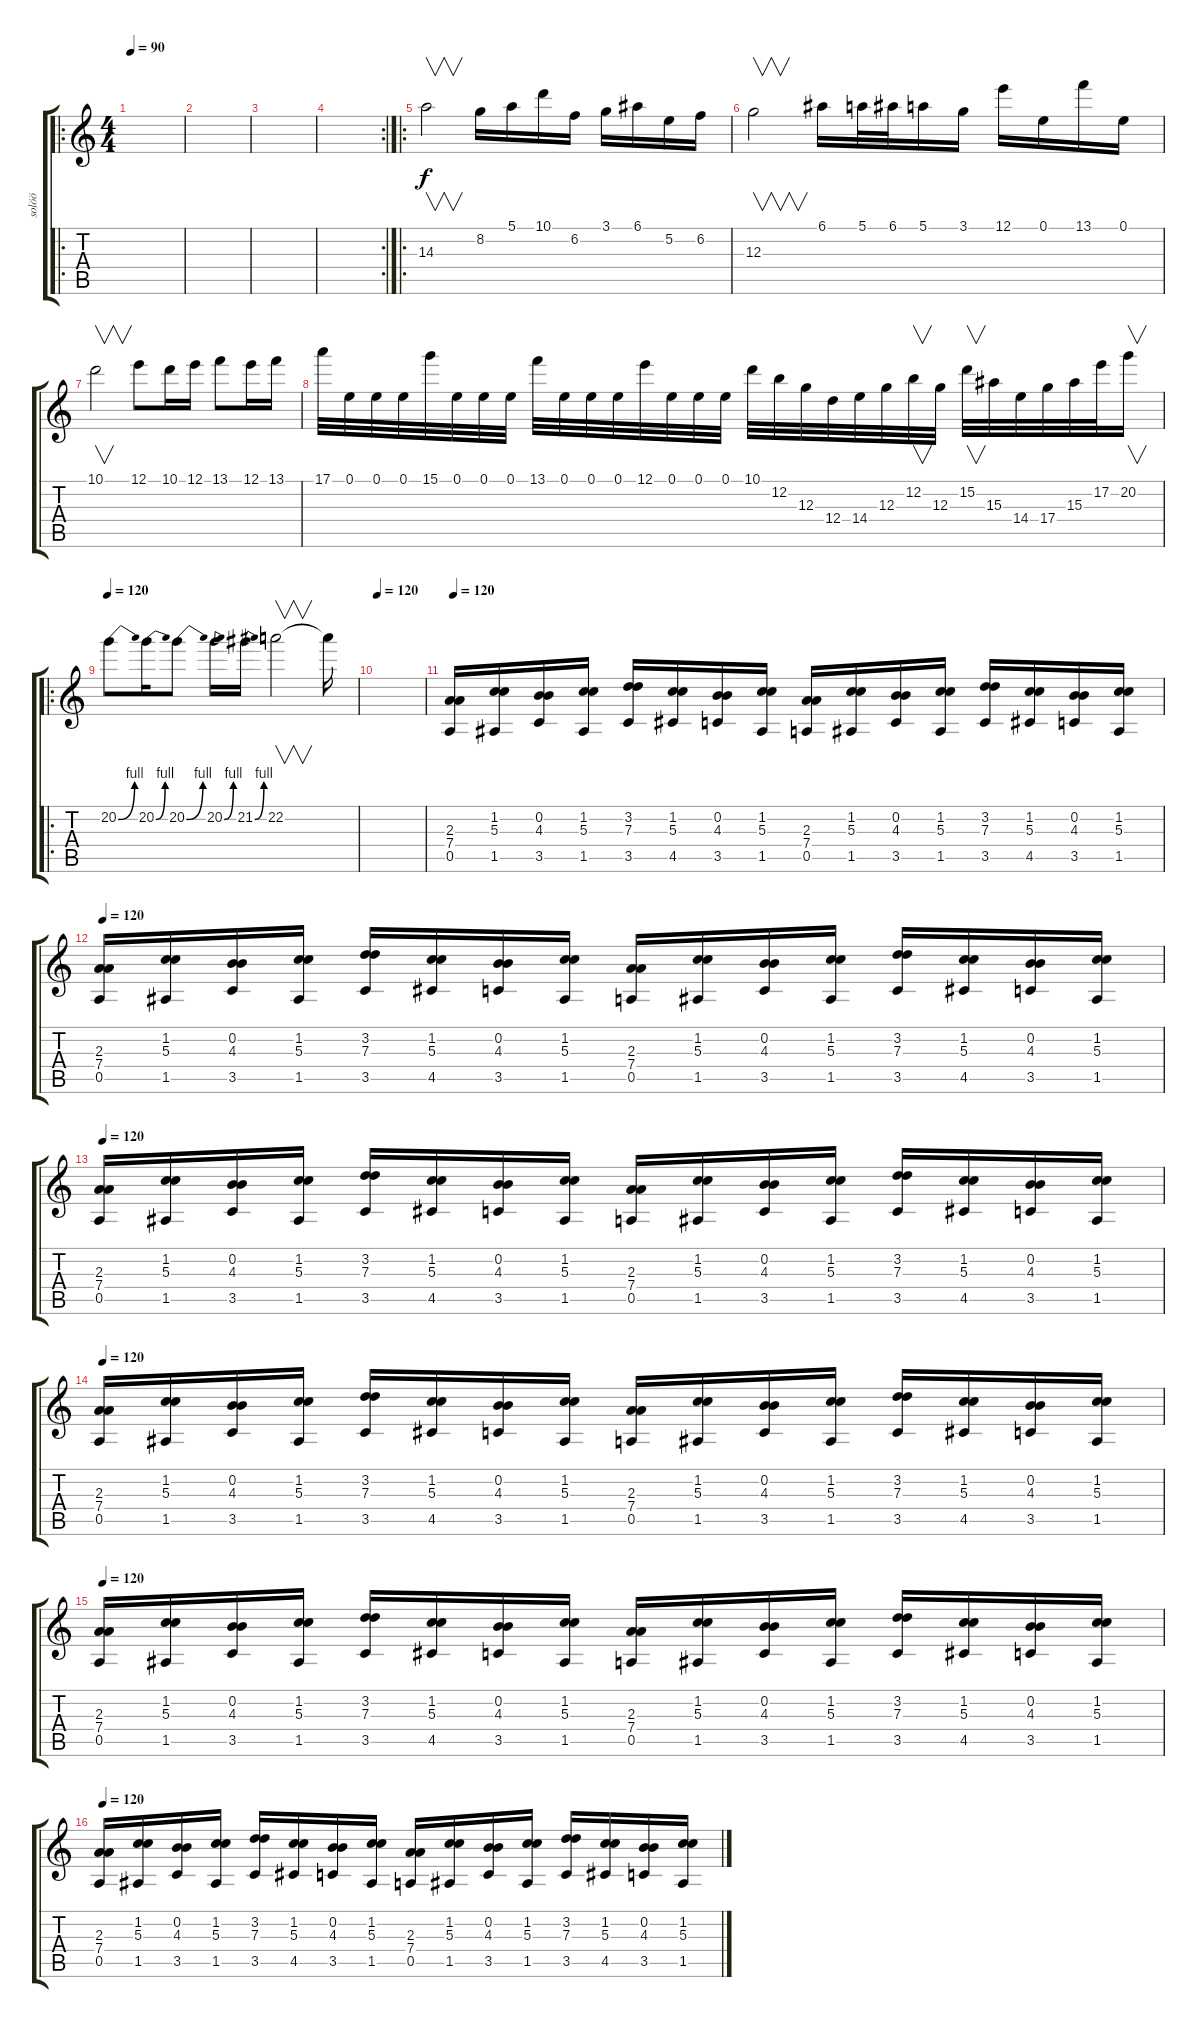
\track ("solöö" "solöö") {instrument overdrivenguitar}
\staff {score tabs}
\tuning (E4 B3 G3 D3 A2 E2) {hide}
\ro
\ts (4 4)
\tempo 90
\clef g2
\ks c
|
|
|
\rc 2
|
\ro
14.3.2{v} 8.2.16 5.1.16 10.1.16 6.2.16 3.1.16 6.1.16 5.2.16 6.2.16 |
12.3.2{v} 6.1.16 5.1.32 6.1.32 5.1.16 3.1.16 12.1.16 0.1.16 13.1.16 0.1.16 |
10.1.2{v} 12.1.8 10.1.16 12.1.16 13.1.8 12.1.16 13.1.16 |
17.1.32 0.1.32 0.1.32 0.1.32 15.1.32 0.1.32 0.1.32 0.1.32 13.1.32 0.1.32 0.1.32 0.1.32 12.1.32 0.1.32 0.1.32 0.1.32 10.1.32 12.2.32 12.3.32 12.4.32 14.4.32 12.3.32 12.2.32{v} 12.3.32 15.2.32{v} 15.3.32 14.4.32 17.4.32 15.3.32 17.2.32 20.2.16{v} |
\ro
\tempo 120
20.2{be (bend 0 0 60 4)}.8 20.2{be (bend 0 0 60 4)}.16 20.2{be (bend 0 0 60 4)}.8 20.2{be (bend 0 0 60 4)}.16 21.2{be (bend 0 0 60 4)}.16 22.2.2{v} 22.2{t}.16 |
\tempo 120
|
\tempo 120
(2.3 7.4 0.5).16{volume 11 instrument overdrivenguitar} (1.2 5.3 1.5).16 (0.2 4.3 3.5).16 (1.2 5.3 1.5).16 (3.2 7.3 3.5).16 (1.2 5.3 4.5).16 (0.2 4.3 3.5).16 (1.2 5.3 1.5).16 (2.3 7.4 0.5).16 (1.2 5.3 1.5).16 (0.2 4.3 3.5).16 (1.2 5.3 1.5).16 (3.2 7.3 3.5).16 (1.2 5.3 4.5).16 (0.2 4.3 3.5).16 (1.2 5.3 1.5).16 |
\tempo 120
(2.3 7.4 0.5).16 (1.2 5.3 1.5).16 (0.2 4.3 3.5).16 (1.2 5.3 1.5).16 (3.2 7.3 3.5).16 (1.2 5.3 4.5).16 (0.2 4.3 3.5).16 (1.2 5.3 1.5).16 (2.3 7.4 0.5).16 (1.2 5.3 1.5).16 (0.2 4.3 3.5).16 (1.2 5.3 1.5).16 (3.2 7.3 3.5).16 (1.2 5.3 4.5).16 (0.2 4.3 3.5).16 (1.2 5.3 1.5).16 |
\tempo 120
(2.3 7.4 0.5).16 (1.2 5.3 1.5).16 (0.2 4.3 3.5).16 (1.2 5.3 1.5).16 (3.2 7.3 3.5).16 (1.2 5.3 4.5).16 (0.2 4.3 3.5).16 (1.2 5.3 1.5).16 (2.3 7.4 0.5).16 (1.2 5.3 1.5).16 (0.2 4.3 3.5).16 (1.2 5.3 1.5).16 (3.2 7.3 3.5).16 (1.2 5.3 4.5).16 (0.2 4.3 3.5).16 (1.2 5.3 1.5).16 |
\tempo 120
(2.3 7.4 0.5).16 (1.2 5.3 1.5).16 (0.2 4.3 3.5).16 (1.2 5.3 1.5).16 (3.2 7.3 3.5).16 (1.2 5.3 4.5).16 (0.2 4.3 3.5).16 (1.2 5.3 1.5).16 (2.3 7.4 0.5).16 (1.2 5.3 1.5).16 (0.2 4.3 3.5).16 (1.2 5.3 1.5).16 (3.2 7.3 3.5).16 (1.2 5.3 4.5).16 (0.2 4.3 3.5).16 (1.2 5.3 1.5).16 |
\tempo 120
(2.3 7.4 0.5).16 (1.2 5.3 1.5).16 (0.2 4.3 3.5).16 (1.2 5.3 1.5).16 (3.2 7.3 3.5).16 (1.2 5.3 4.5).16 (0.2 4.3 3.5).16 (1.2 5.3 1.5).16 (2.3 7.4 0.5).16 (1.2 5.3 1.5).16 (0.2 4.3 3.5).16 (1.2 5.3 1.5).16 (3.2 7.3 3.5).16 (1.2 5.3 4.5).16 (0.2 4.3 3.5).16 (1.2 5.3 1.5).16 |
\tempo 120
(2.3 7.4 0.5).16 (1.2 5.3 1.5).16 (0.2 4.3 3.5).16 (1.2 5.3 1.5).16 (3.2 7.3 3.5).16 (1.2 5.3 4.5).16 (0.2 4.3 3.5).16 (1.2 5.3 1.5).16 (2.3 7.4 0.5).16 (1.2 5.3 1.5).16 (0.2 4.3 3.5).16 (1.2 5.3 1.5).16 (3.2 7.3 3.5).16 (1.2 5.3 4.5).16 (0.2 4.3 3.5).16 (1.2 5.3 1.5).16
